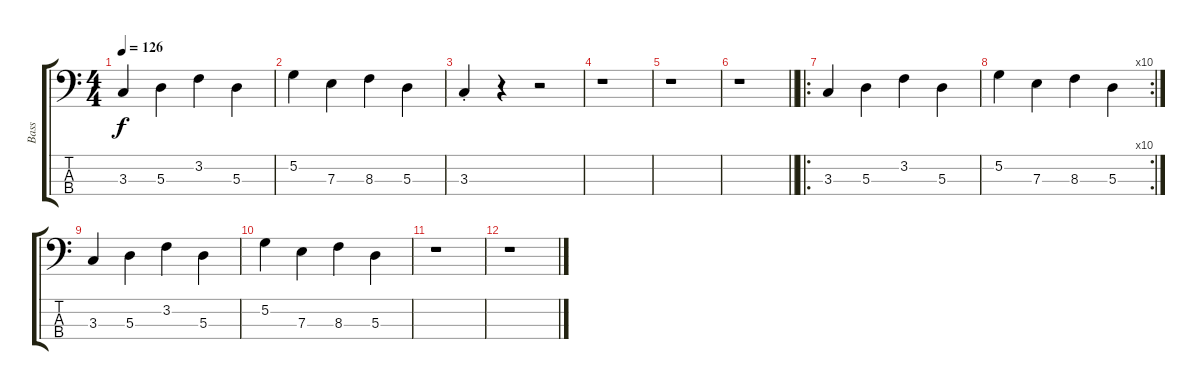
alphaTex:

\track ("Bass" "Bass") {instrument electricbassfinger}
\staff {score tabs}
\tuning (G2 D2 A1 E1) {hide}
\ts (4 4)
\tempo 126
\clef f4
\ks c
3.3.4{dy f} 5.3.4 3.2.4 5.3.4 |
5.2.4 7.3.4 8.3.4 5.3.4 |
3.3{st}.4 r.4 r.2 |
r.1 |
r.1 |
\barLineRight lightlight
r.1 |
\ro
3.3.4 5.3.4 3.2.4 5.3.4 |
\rc 10
5.2.4 7.3.4 8.3.4 5.3.4 |
3.3.4 5.3.4 3.2.4 5.3.4 |
5.2.4 7.3.4 8.3.4 5.3.4 |
r.1 |
r.1
